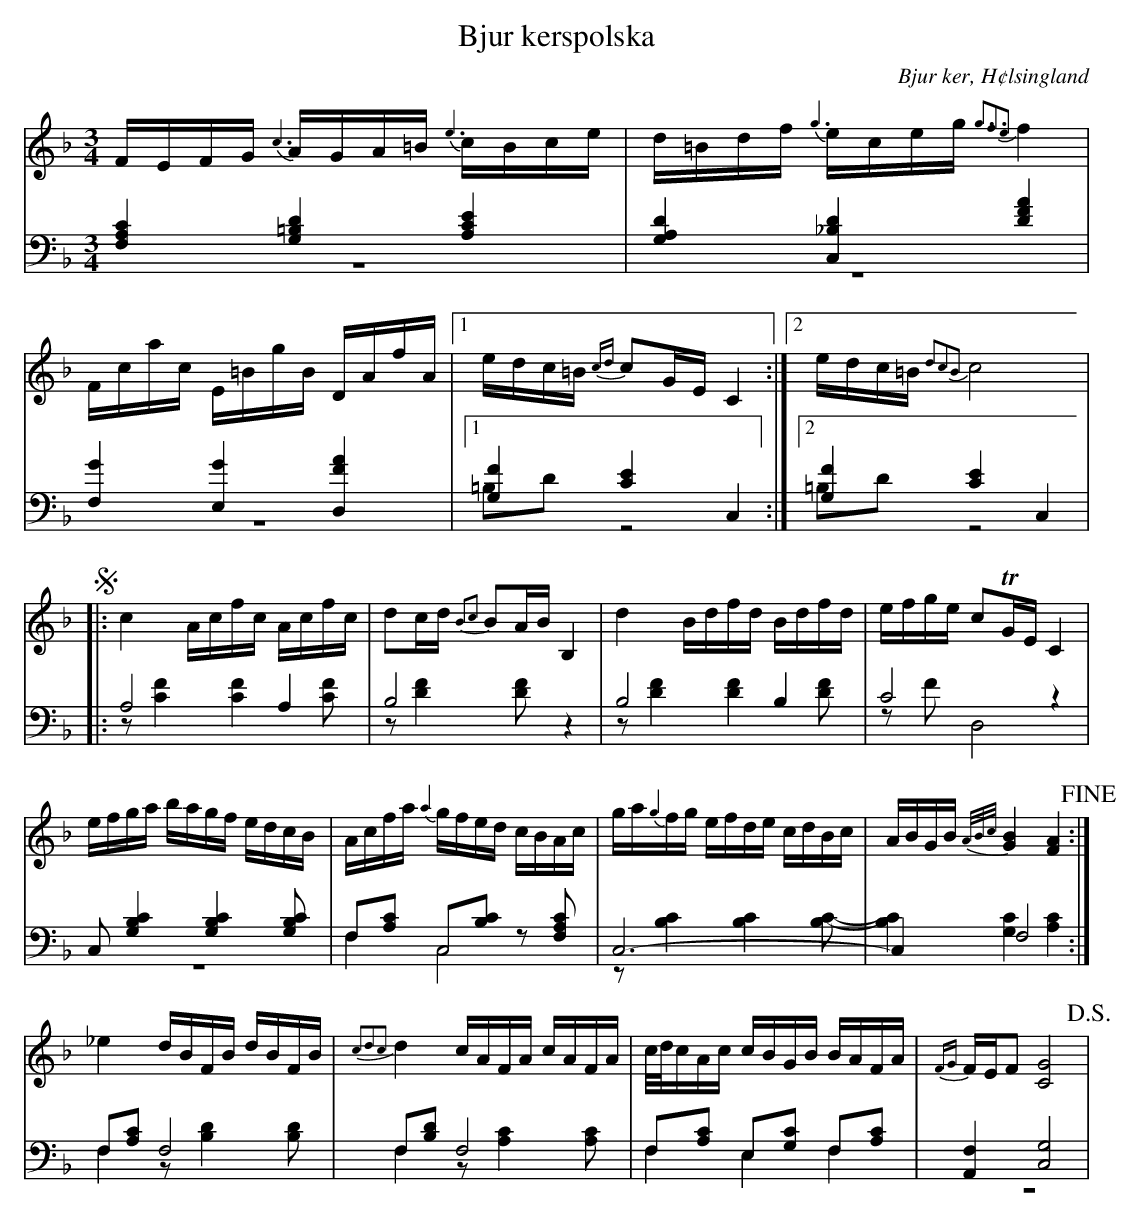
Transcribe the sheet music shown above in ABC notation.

X:1
T: Bjur kerspolska
O: Bjur ker, H¢lsingland
M: 3/4
L: 1/16
K: F
V:1
V:2
V:3 merge
V:1
FEFG {c3}AGA=B {e3}cBce|d=Bdf {g3}eceg {g3f3e2}f4|Fcac E=BgB DAfA|1 edc=B {cd}c2GE C4:|2 edc=B {d2c2B2}c8 |
!segno! |:c4 Acfc Acfc|d2cd {B2c2}B2AB B,4|d4 Bdfd Bdfd|efge c2TGE C4|
efga bagf edcB|Acfa {a2}gfed cBAc|ga{g2}fg efde cdBc|ABGB {A/B/c/}[G4B4] [F4A4] !fine!:|
_e4 dBFB dBFB|{c2d2c2}d4 cAFA cAFA|c/d/cAc cBGB BAFA|{FG}FEF2 [C8G8] !D.S.!|
V:2 clef=bass
[F,4A,4C4] [G,4=B,4D4] [A,4C4E4]|[G,4A,4D4] [C,4_B,4D4] [D4F4A4]|[F,4G4] [E,4G4] [D,4F4A4]|1 [G,4F4] [C4E4] C,4:|2 [G,4F4] [C4E4] C,4 |
|:A,8 A,4|B,8 z4|B,8  B,4|C8 z4|
C,2 [G,4B,4C4] [G,4B,4C4] [G,2B,2C2]|F,2[A,2C2] C,2[B,2C2] z2 [F,2A,2C2]|C,12-|C,4 F,8:|
F,2[A,2C2] F,8|F,2[B,2D2] F,8|F,2[A,2C2] E,2[G,2C2] F,2[A,2C2]|[A,,4F,4] [C,8G,8] |
V:3 clef=bass
z12|z12|z12|1 =B,2D2 z8:|2 =B,2D2 z8|
|:z2 [C4F4] [C4F4] [C2F2]|z2 [D4F4] [D2F2] z4|z2 [D4F4] [D4F4] [D2F2]|z2 F2 D,8|
z12|F,4 C,8|z2 [B,4C4] [B,4C4] [B,2C2]-|[B,4C4] [G,4C4] [A,4C4]:|
F,4 z2 [B,4D4] [B,2D2]|F,4 z2 [A,4C4] [A,2C2]|F,4 E,4 F,4|z12|
